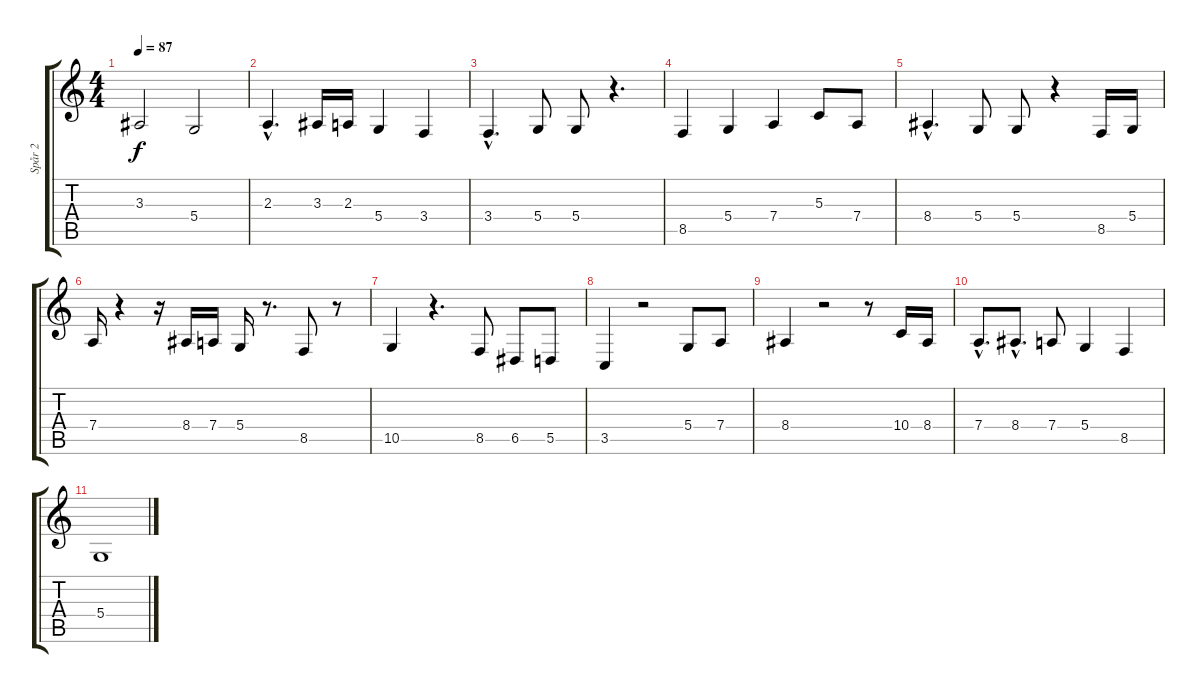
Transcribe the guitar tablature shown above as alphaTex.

\track ("Spår 2" "Spår 2") {instrument fx5brightness}
\staff {score tabs}
\tuning (E4 B3 G3 D3 A2 E2) {hide}
\ts (4 4)
\tempo 87
\clef g2
\ks c
3.3.2{dy f} 5.4.2 |
2.3{hac}.4{d} 3.3.16 2.3.16 5.4.4 3.4.4 |
3.4{hac}.4{d} 5.4.8 5.4.8 r.4{d} |
8.5.4 5.4.4 7.4.4 5.3.8 7.4.8 |
8.4{hac}.4{d} 5.4.8 5.4.8 r.4 8.5.16 5.4.16 |
7.4.16 r.4 r.16 8.4.16 7.4.16 5.4.16 r.8{d} 8.5.8 r.8 |
10.5.4 r.4{d} 8.5.8 6.5.8 5.5.8 |
3.5.4 r.2 5.4.8 7.4.8 |
8.4.4 r.2 r.8 10.4.16 8.4.16 |
7.4{hac}.8{d} 8.4{hac}.8{d} 7.4.8 5.4.4 8.5.4 |
5.4.1
